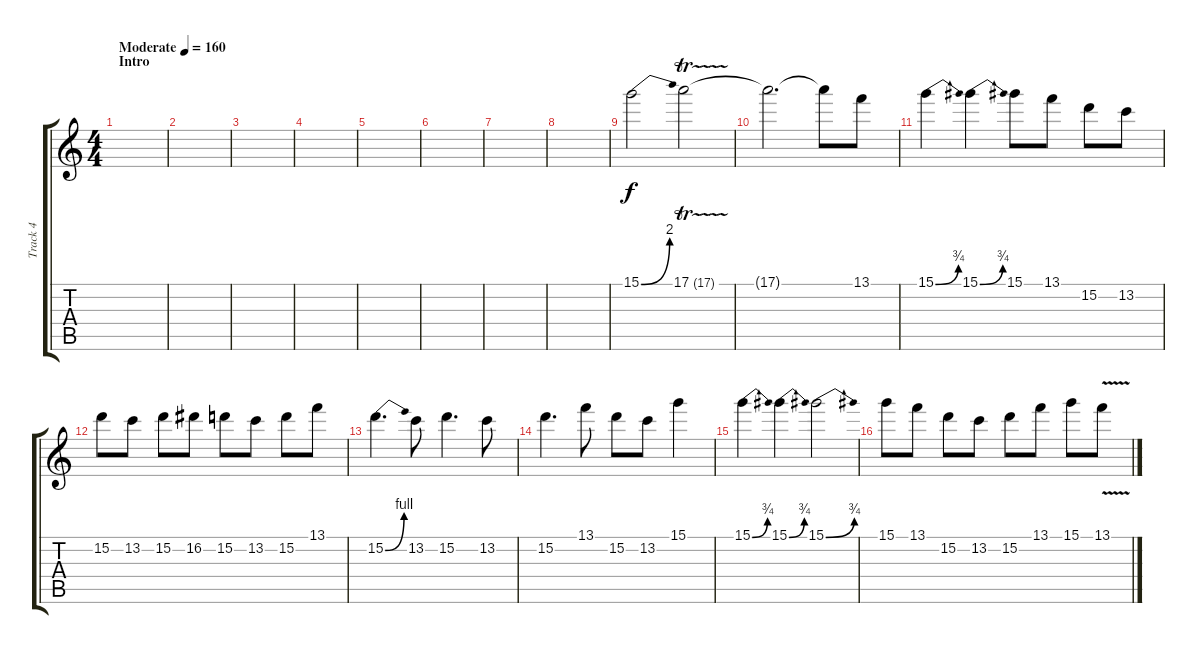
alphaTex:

\track ("Track 4" "Track 4") {instrument overdrivenguitar}
\staff {score tabs}
\tuning (E4 B3 G3 D3 A2 E2) {hide}
\ts (4 4)
\section ("" "Intro")
\tempo (160 "Moderate")
\clef g2
\ks c
|
|
|
|
|
|
|
|
15.1{be (bend 0 0 60 8)}.2 17.1{tr (17 32)}.2 |
17.1{t}.2{d} 17.1{t}.8 13.1.8 |
15.1{be (bend 0 0 60 3)}.4 15.1{be (bend 0 0 60 3)}.4 15.1.8 13.1.8 15.2.8 13.2.8 |
15.2.8 13.2.8 15.2.8 16.2.8 15.2.8 13.2.8 15.2.8 13.1.8 |
15.2{be (bend 0 0 60 4)}.4{d} 13.2.8 15.2.4{d} 13.2.8 |
15.2.4{d} 13.1.8 15.2.8 13.2.8 15.1.4 |
15.1{be (bend 0 0 60 3)}.4 15.1{be (bend 0 0 60 3)}.4 15.1{be (bend 0 0 60 3)}.2 |
15.1.8 13.1.8 15.2.8 13.2.8 15.2.8 13.1.8 15.1.8 13.1{v}.8
